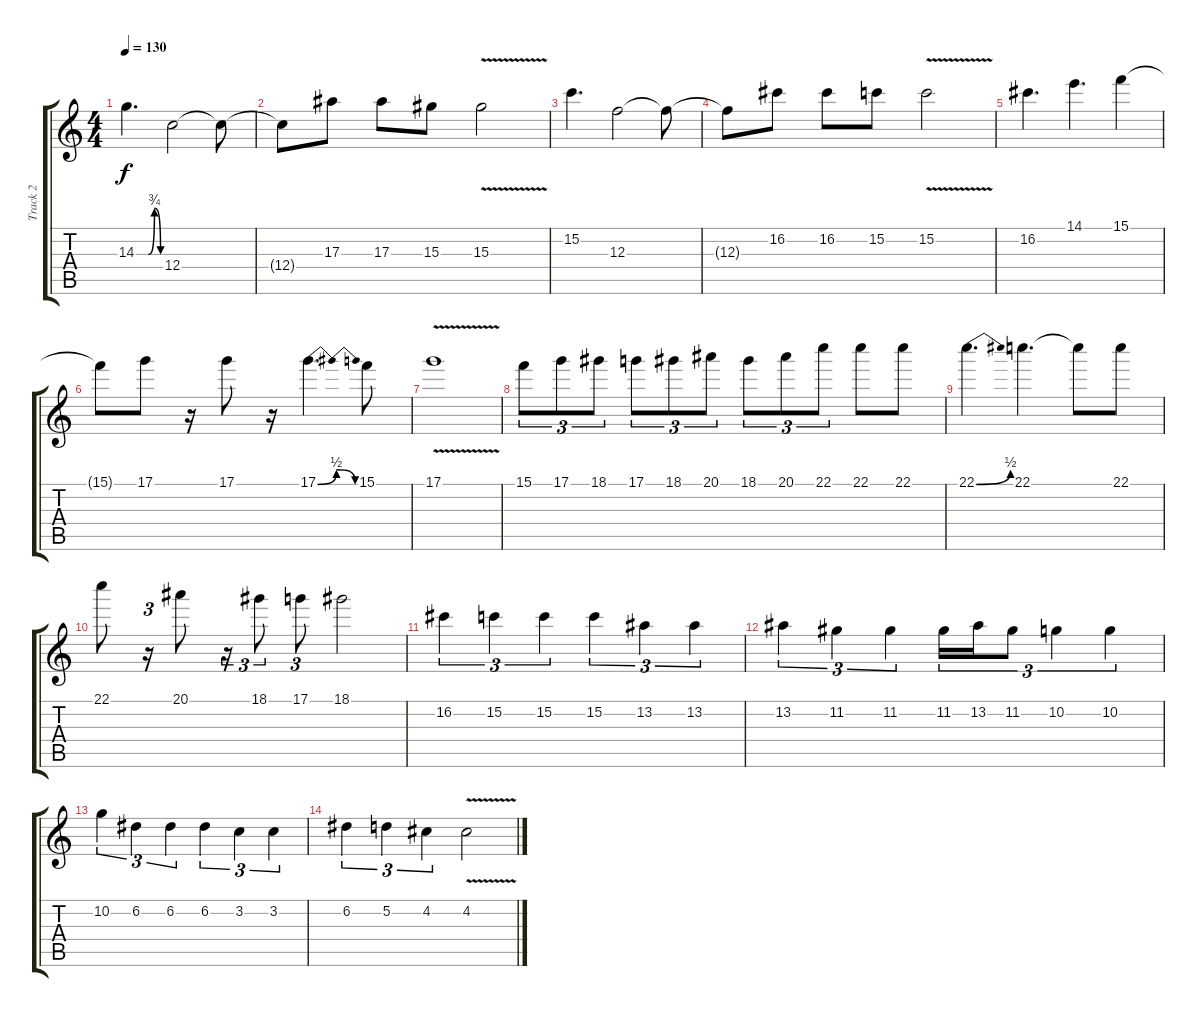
\track ("Track 2" "Track 2") {instrument distortionguitar}
\staff {score tabs}
\tuning (D4 A3 F3 C3 G2 C2) {hide}
\ts (4 4)
\tempo 130
\clef g2
\ks c
14.3{be (custom 0 0 30 0 45 3 60 0)}.4{d dy f} 12.4.2 12.4{t}.8 |
12.4{t}.8 17.3.8 17.3.8 15.3.8 15.3{v}.2 |
15.2.4{d} 12.3.2 12.3{t}.8 |
12.3{t}.8 16.2.8 16.2.8 15.2.8 15.2{v}.2 |
16.2.4{d} 14.1.4{d} 15.1.4 |
15.1{t}.8 17.1.8 r.16 17.1.8 r.16 17.1{be (bendrelease 0 0 40 2 40 2 60 0)}.4{d} 15.1.8 |
17.1{v}.1 |
15.1.8{tu (3 2)} 17.1.8{tu (3 2)} 18.1.8{tu (3 2)} 17.1.8{tu (3 2)} 18.1.8{tu (3 2)} 20.1.8{tu (3 2)} 18.1.8{tu (3 2)} 20.1.8{tu (3 2)} 22.1.8{tu (3 2)} 22.1.8 22.1.8 |
22.1{be (bend 0 0 60 2)}.4{d} 22.1.4{d} 22.1{t}.8 22.1.8 |
22.1.8 r.16{tu (3 2)} 20.1.8 r.16{tu (3 2)} 18.1.8{tu (3 2)} 17.1.8{tu (3 2)} 18.1.2 |
16.2.4{tu (3 2)} 15.2.4{tu (3 2)} 15.2.4{tu (3 2)} 15.2.4{tu (3 2)} 13.2.4{tu (3 2)} 13.2.4{tu (3 2)} |
13.2.4{tu (3 2)} 11.2.4{tu (3 2)} 11.2.4{tu (3 2)} 11.2.16{tu (3 2)} 13.2.16{tu (3 2)} 11.2.8{tu (3 2)} 10.2.4{tu (3 2)} 10.2.4{tu (3 2)} |
10.2.4{tu (3 2)} 6.2.4{tu (3 2)} 6.2.4{tu (3 2)} 6.2.4{tu (3 2)} 3.2.4{tu (3 2)} 3.2.4{tu (3 2)} |
6.2.4{tu (3 2)} 5.2.4{tu (3 2)} 4.2.4{tu (3 2)} 4.2{v}.2
